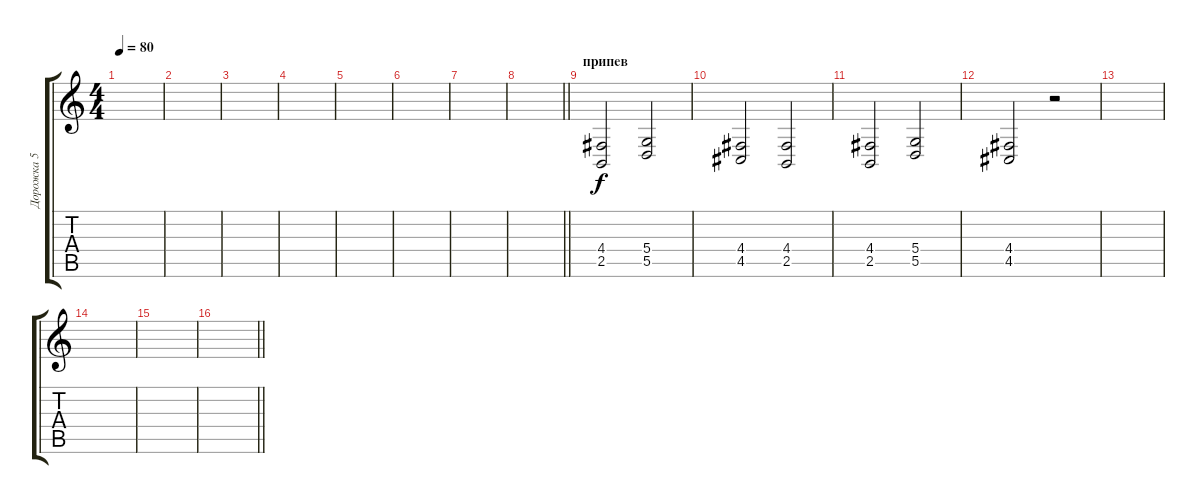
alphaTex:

\track ("Дорожка 5" "Дорожка 5") {instrument cello}
\staff {score tabs}
\tuning (E4 B3 G3 D3 A2 E2) {hide}
\ts (4 4)
\tempo 80
\clef g2
\ks c
|
|
|
|
|
|
|
\barLineRight lightlight
|
\section ("" "припев")
(4.4 2.5).2 (5.4 5.5).2 |
(4.4 4.5).2 (4.4 2.5).2 |
(4.4 2.5).2 (5.4 5.5).2 |
(4.4 4.5).2 r.2 |
|
|
|
\barLineRight lightlight
